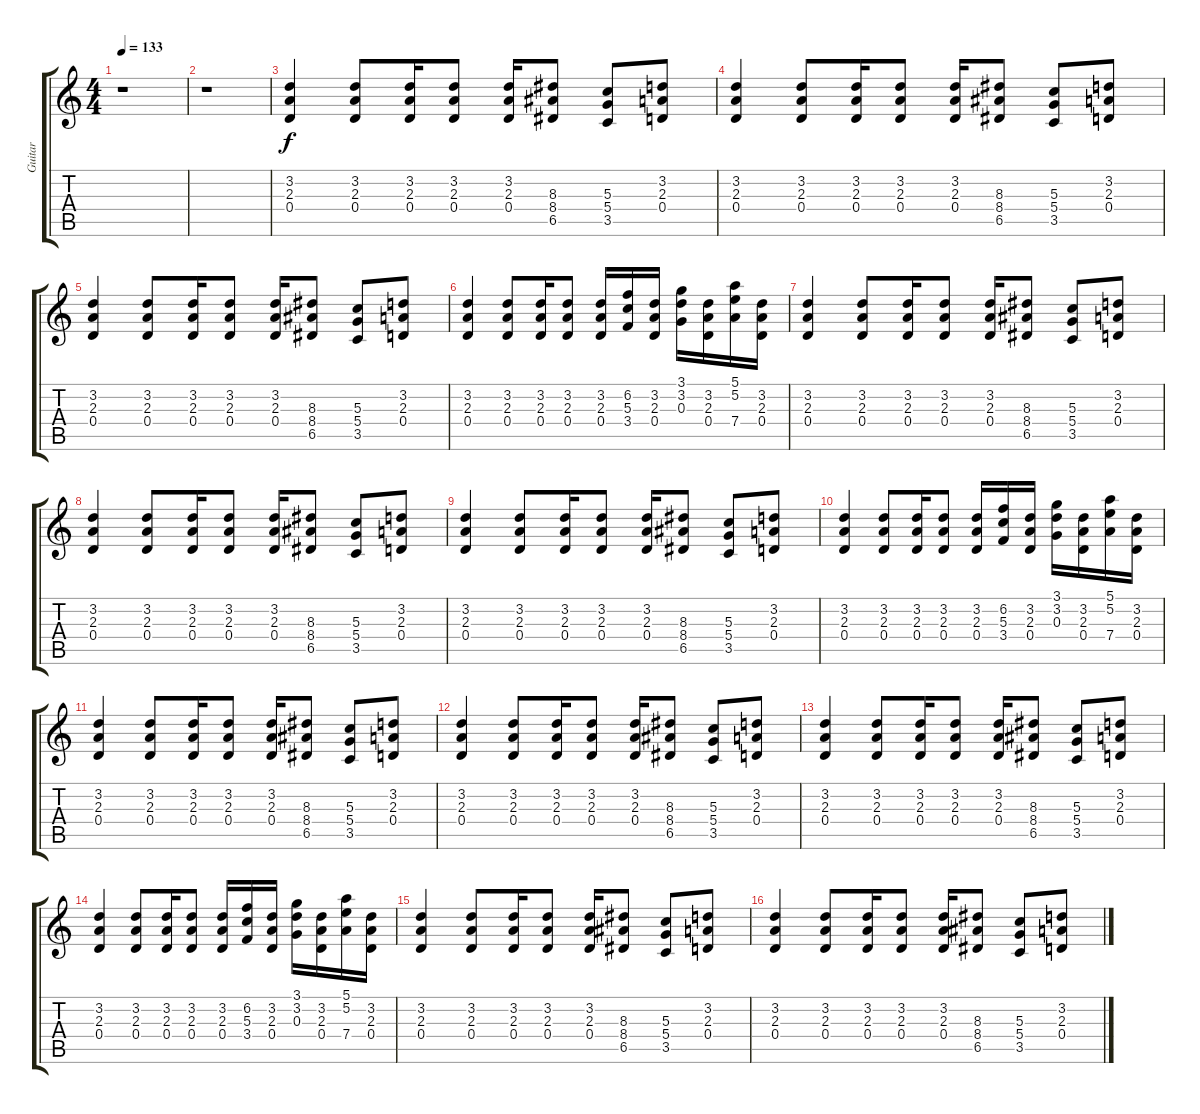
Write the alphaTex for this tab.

\track ("Guitar" "Guitar") {instrument distortionguitar}
\staff {score tabs}
\tuning (E4 B3 G3 D3 A2 E2) {hide}
\ts (4 4)
\tempo 133
\clef g2
\ks c
r.1{dy f} |
r.1 |
(3.2 2.3 0.4).4 (3.2 2.3 0.4).8 (3.2 2.3 0.4).16 (3.2 2.3 0.4).8 (3.2 2.3 0.4).16 (8.3 8.4 6.5).8 (5.3 5.4 3.5).8 (3.2 2.3 0.4).8 |
(3.2 2.3 0.4).4 (3.2 2.3 0.4).8 (3.2 2.3 0.4).16 (3.2 2.3 0.4).8 (3.2 2.3 0.4).16 (8.3 8.4 6.5).8 (5.3 5.4 3.5).8 (3.2 2.3 0.4).8 |
(3.2 2.3 0.4).4 (3.2 2.3 0.4).8 (3.2 2.3 0.4).16 (3.2 2.3 0.4).8 (3.2 2.3 0.4).16 (8.3 8.4 6.5).8 (5.3 5.4 3.5).8 (3.2 2.3 0.4).8 |
(3.2 2.3 0.4).4 (3.2 2.3 0.4).8 (3.2 2.3 0.4).16 (3.2 2.3 0.4).8 (3.2 2.3 0.4).16 (6.2 5.3 3.4).16 (3.2 2.3 0.4).16 (3.1 3.2 0.3).16 (3.2 2.3 0.4).16 (5.1 5.2 7.4).16 (3.2 2.3 0.4).16 |
(3.2 2.3 0.4).4 (3.2 2.3 0.4).8 (3.2 2.3 0.4).16 (3.2 2.3 0.4).8 (3.2 2.3 0.4).16 (8.3 8.4 6.5).8 (5.3 5.4 3.5).8 (3.2 2.3 0.4).8 |
(3.2 2.3 0.4).4 (3.2 2.3 0.4).8 (3.2 2.3 0.4).16 (3.2 2.3 0.4).8 (3.2 2.3 0.4).16 (8.3 8.4 6.5).8 (5.3 5.4 3.5).8 (3.2 2.3 0.4).8 |
(3.2 2.3 0.4).4 (3.2 2.3 0.4).8 (3.2 2.3 0.4).16 (3.2 2.3 0.4).8 (3.2 2.3 0.4).16 (8.3 8.4 6.5).8 (5.3 5.4 3.5).8 (3.2 2.3 0.4).8 |
(3.2 2.3 0.4).4 (3.2 2.3 0.4).8 (3.2 2.3 0.4).16 (3.2 2.3 0.4).8 (3.2 2.3 0.4).16 (6.2 5.3 3.4).16 (3.2 2.3 0.4).16 (3.1 3.2 0.3).16 (3.2 2.3 0.4).16 (5.1 5.2 7.4).16 (3.2 2.3 0.4).16 |
(3.2 2.3 0.4).4 (3.2 2.3 0.4).8 (3.2 2.3 0.4).16 (3.2 2.3 0.4).8 (3.2 2.3 0.4).16 (8.3 8.4 6.5).8 (5.3 5.4 3.5).8 (3.2 2.3 0.4).8 |
(3.2 2.3 0.4).4 (3.2 2.3 0.4).8 (3.2 2.3 0.4).16 (3.2 2.3 0.4).8 (3.2 2.3 0.4).16 (8.3 8.4 6.5).8 (5.3 5.4 3.5).8 (3.2 2.3 0.4).8 |
(3.2 2.3 0.4).4 (3.2 2.3 0.4).8 (3.2 2.3 0.4).16 (3.2 2.3 0.4).8 (3.2 2.3 0.4).16 (8.3 8.4 6.5).8 (5.3 5.4 3.5).8 (3.2 2.3 0.4).8 |
(3.2 2.3 0.4).4 (3.2 2.3 0.4).8 (3.2 2.3 0.4).16 (3.2 2.3 0.4).8 (3.2 2.3 0.4).16 (6.2 5.3 3.4).16 (3.2 2.3 0.4).16 (3.1 3.2 0.3).16 (3.2 2.3 0.4).16 (5.1 5.2 7.4).16 (3.2 2.3 0.4).16 |
(3.2 2.3 0.4).4 (3.2 2.3 0.4).8 (3.2 2.3 0.4).16 (3.2 2.3 0.4).8 (3.2 2.3 0.4).16 (8.3 8.4 6.5).8 (5.3 5.4 3.5).8 (3.2 2.3 0.4).8 |
(3.2 2.3 0.4).4 (3.2 2.3 0.4).8 (3.2 2.3 0.4).16 (3.2 2.3 0.4).8 (3.2 2.3 0.4).16 (8.3 8.4 6.5).8 (5.3 5.4 3.5).8 (3.2 2.3 0.4).8
